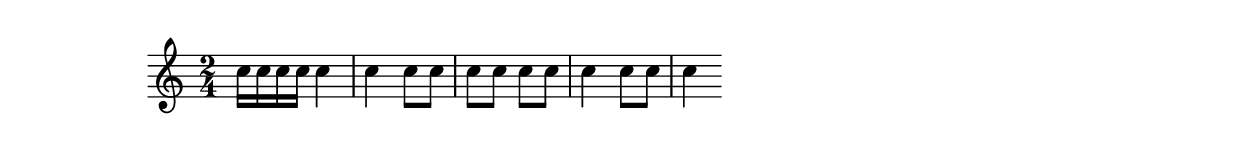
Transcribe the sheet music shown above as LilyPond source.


\version "2.14.0"
\header {
  
  texidoc = "Notes that are shorter than the common shortest note get a
space (i.e. without the space needed for the note) proportional to
their duration. So, the 16th notes get 1/2 of the space of an eigth note.
The total distance for a 16th (which includes note head) is 3/4 of the
eighth note. "

}

\layout { ragged-right = ##t}

\relative c''
{
  \time 2/4 
  c16 c c c c4 c4
  c8 c8 c8 c8
  c8 c8 c4
  c8 c8 c4

}




